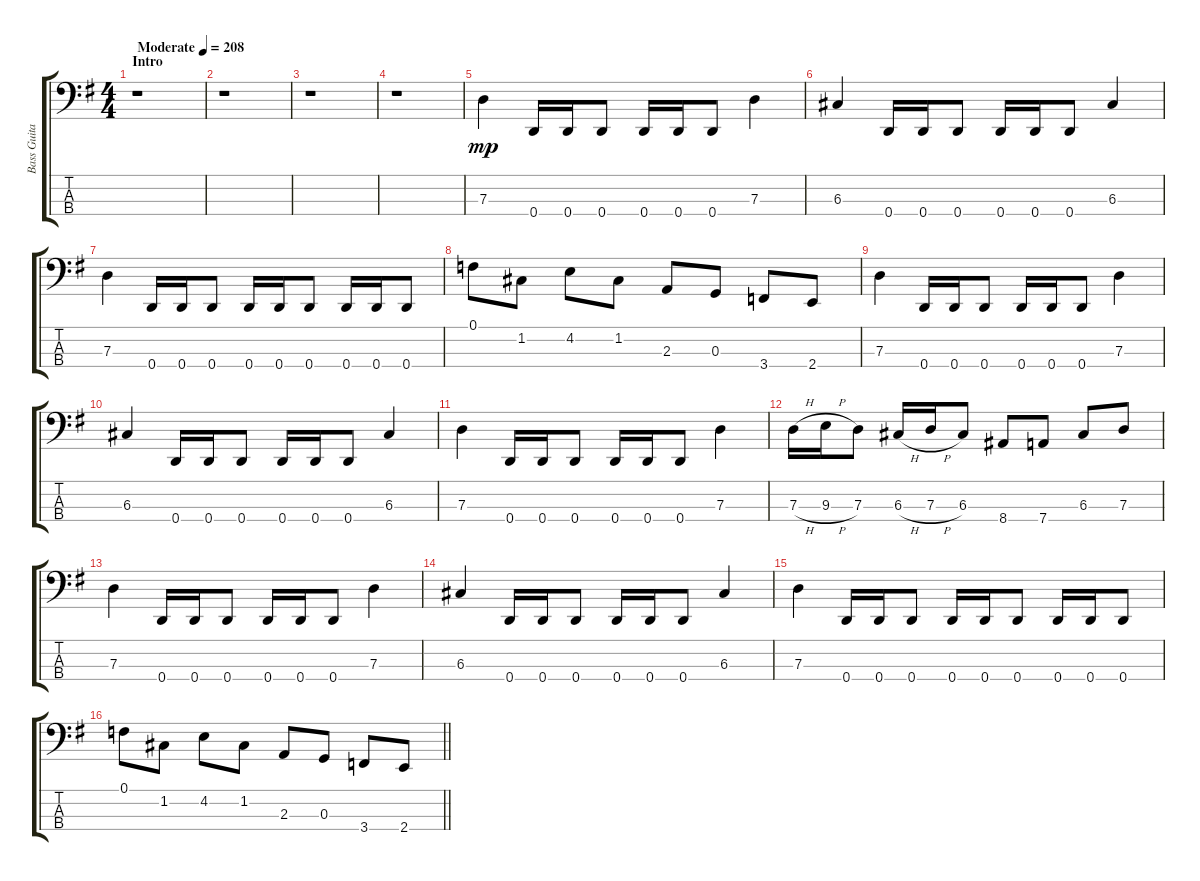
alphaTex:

\track ("Bass Guitar" "Bass Guita") {instrument electricbassfinger}
\staff {score tabs}
\tuning (F2 C2 G1 D1) {hide}
\ts (4 4)
\section ("" "Intro")
\tempo (208 "Moderate")
\clef f4
\ks g
r.1{dy mp instrument electricbassfinger} |
r.1 |
r.1 |
r.1 |
7.3.4 0.4.16 0.4.16 0.4.8 0.4.16 0.4.16 0.4.8 7.3.4 |
6.3.4 0.4.16 0.4.16 0.4.8 0.4.16 0.4.16 0.4.8 6.3.4 |
7.3.4 0.4.16 0.4.16 0.4.8 0.4.16 0.4.16 0.4.8 0.4.16 0.4.16 0.4.8 |
0.1.8 1.2.8 4.2.8 1.2.8 2.3.8 0.3.8 3.4.8 2.4.8 |
7.3.4 0.4.16 0.4.16 0.4.8 0.4.16 0.4.16 0.4.8 7.3.4 |
6.3.4 0.4.16 0.4.16 0.4.8 0.4.16 0.4.16 0.4.8 6.3.4 |
7.3.4 0.4.16 0.4.16 0.4.8 0.4.16 0.4.16 0.4.8 7.3.4 |
7.3{h}.16 9.3{h}.16 7.3.8 6.3{h}.16 7.3{h}.16 6.3.8 8.4.8 7.4.8 6.3.8 7.3.8 |
7.3.4 0.4.16 0.4.16 0.4.8 0.4.16 0.4.16 0.4.8 7.3.4 |
6.3.4 0.4.16 0.4.16 0.4.8 0.4.16 0.4.16 0.4.8 6.3.4 |
7.3.4 0.4.16 0.4.16 0.4.8 0.4.16 0.4.16 0.4.8 0.4.16 0.4.16 0.4.8 |
\barLineRight lightlight
0.1.8 1.2.8 4.2.8 1.2.8 2.3.8 0.3.8 3.4.8 2.4.8
